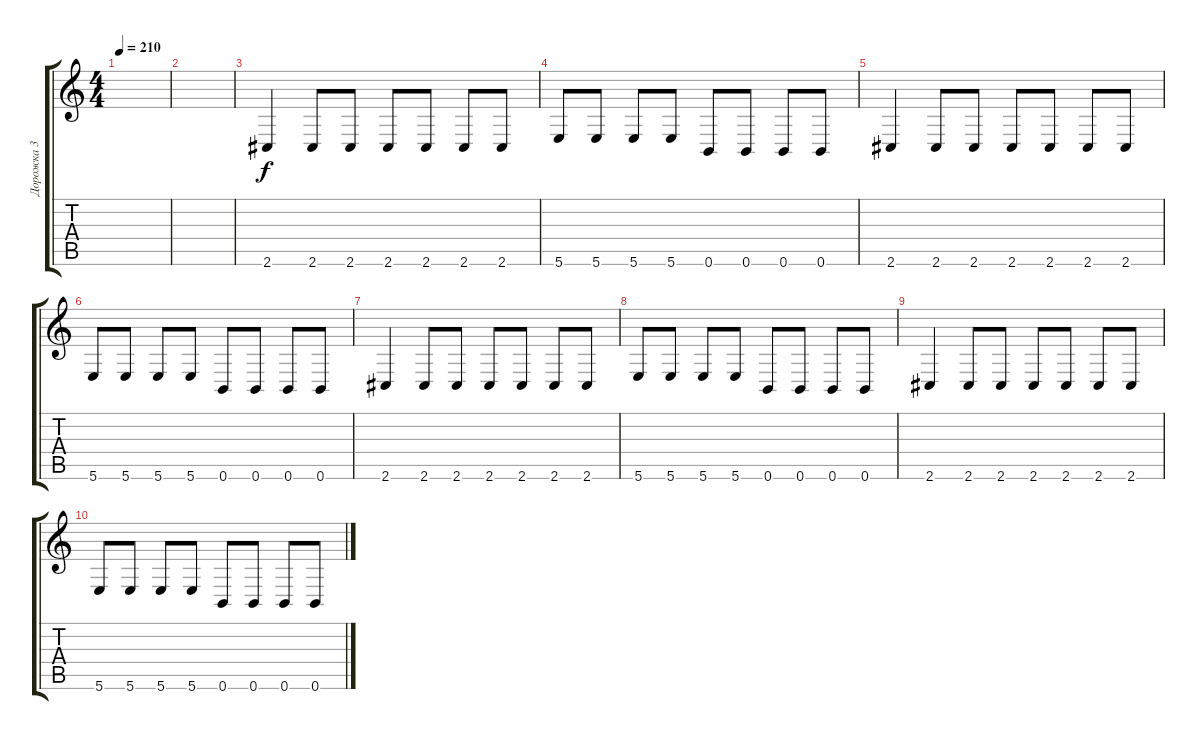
\track ("Дорожка 3" "Дорожка 3") {instrument distortionguitar}
\staff {score tabs}
\tuning (Db4 Ab3 E3 B2 Gb2 B1) {hide}
\ts (4 4)
\tempo 210
\clef g2
\ks c
|
|
2.6.4 2.6.8 2.6.8 2.6.8 2.6.8 2.6.8 2.6.8 |
5.6.8 5.6.8 5.6.8 5.6.8 0.6.8 0.6.8 0.6.8 0.6.8 |
2.6.4 2.6.8 2.6.8 2.6.8 2.6.8 2.6.8 2.6.8 |
5.6.8 5.6.8 5.6.8 5.6.8 0.6.8 0.6.8 0.6.8 0.6.8 |
2.6.4 2.6.8 2.6.8 2.6.8 2.6.8 2.6.8 2.6.8 |
5.6.8 5.6.8 5.6.8 5.6.8 0.6.8 0.6.8 0.6.8 0.6.8 |
2.6.4 2.6.8 2.6.8 2.6.8 2.6.8 2.6.8 2.6.8 |
5.6.8 5.6.8 5.6.8 5.6.8 0.6.8 0.6.8 0.6.8 0.6.8
